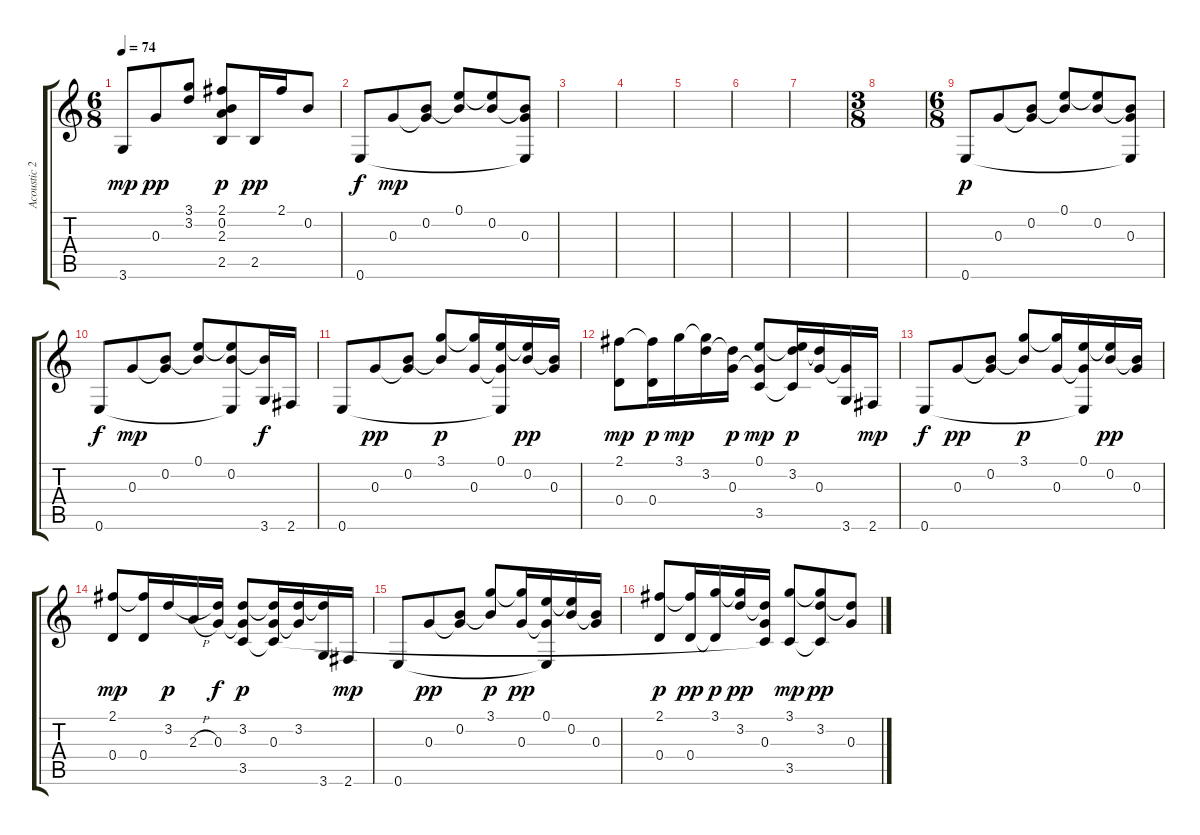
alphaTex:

\track ("Acoustic 2" "Acoustic 2") {instrument acousticguitarnylon}
\staff {score tabs}
\tuning (E4 B3 G3 D3 A2 E2) {hide}
\ts (6 8)
\tempo 74
\clef g2
\ks c
3.6.8{dy mp} 0.3.8{dy pp} (3.1 3.2).8 (2.1 0.2 2.3 2.5).8{dy p} 2.5.16{dy pp} 2.1.16 0.2.8 |
0.6.8{dy f} 0.3.8{dy mp} (0.2 0.3{t}).8 (0.1 0.2{t}).8 (0.1{t} 0.2).8 (0.2{t} 0.3 0.6{t}).8 |
|
|
|
|
|
\ts (3 8)
|
\ts (6 8)
0.6.8{dy p} 0.3.8 (0.2 0.3{t}).8 (0.1 0.2{t}).8 (0.1{t} 0.2).8 (0.2{t} 0.3 0.6{t}).8 |
0.6.8{dy f} 0.3.8{dy mp} (0.2 0.3{t}).8 (0.1 0.2{t}).8 (0.1{t} 0.2 0.6{t}).8 (0.2{t} 3.6).16{dy f} 2.6.16 |
0.6.8 0.3.8{dy pp} (0.2 0.3{t}).8 (3.1 0.2{t}).8{dy p} (3.1{t} 0.3).16 (0.1 0.3{t} 0.6{t}).16 (0.1{t} 0.2).16{dy pp} (0.2{t} 0.3).16 |
(2.1 0.4).8{dy mp} (2.1{t} 0.4).16{dy p} 3.1.16{dy mp} (3.1{t} 3.2).16 (3.2{t} 0.3).16{dy p} (0.1 0.3{t} 3.5).8{dy mp} (0.1{t} 3.2 3.5{t}).16{dy p} (3.2{t} 0.3).16 (0.3{t} 3.6).16 2.6.16{dy mp} |
0.6.8{dy f} 0.3.8{dy pp} (0.2 0.3{t}).8 (3.1 0.2{t}).8{dy p} (3.1{t} 0.3).16 (0.1 0.3{t} 0.6{t}).16 (0.1{t} 0.2).16{dy pp} (0.2{t} 0.3).16 |
(2.1 0.4).8{dy mp} (2.1{t} 0.4).16 3.2.16{dy p} 2.3{h}.16 (3.2{t} 0.3).16{dy f} (3.2 0.3{t} 3.5).8{dy p} (3.2{t} 0.3 3.5{t}).16 (3.2 0.3{t}).16 (3.2{t} 3.6).16 2.6.16{dy mp} |
0.6.8 0.3.8{dy pp} (0.2 0.3{t}).8 (3.1 0.2{t}).8{dy p} (3.1{t} 0.3).16{dy pp} (0.1 0.3{t} 0.6{t}).16 (0.1{t} 0.2).16 (0.2{t} 0.3).16 |
(2.1 0.4).8{dy p} (2.1{t} 0.4).16{dy pp} (3.1 0.4{t}).16{dy p} (3.1{t} 3.2).16{dy pp} (3.2{t} 0.3 3.5{t}).16 (3.1 3.5).8{dy mp} (3.1{t} 3.2 3.5{t}).8{dy pp} (3.2{t} 0.3).8
